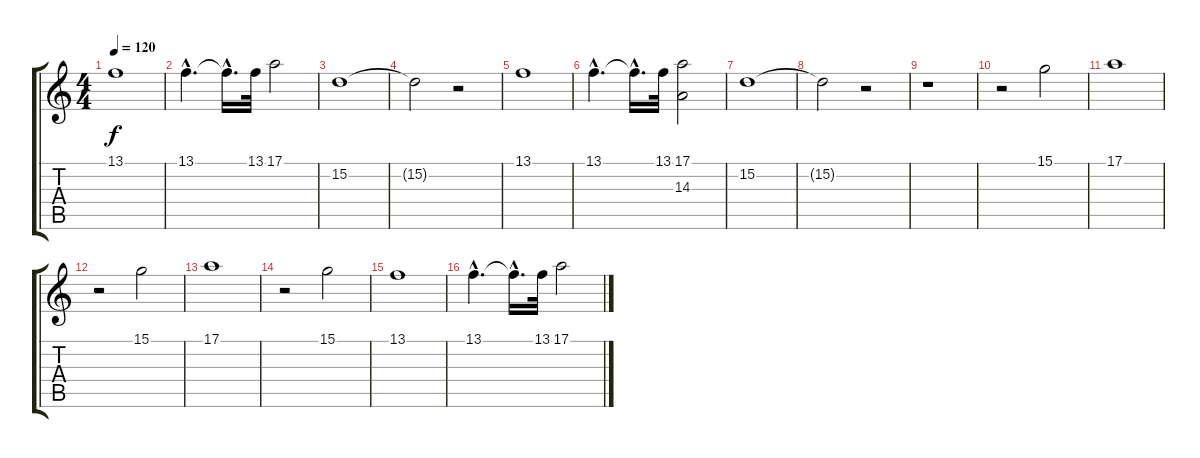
\track "" {instrument panflute}
\staff {score tabs}
\tuning (E4 B3 G3 D3 A2 E2) {hide}
\ts (4 4)
\tempo 120
\clef g2
\ks c
13.1.1{dy f} |
13.1{hac}.4{d} 13.1{hac t}.16{d} 13.1.32 17.1.2 |
15.2.1 |
15.2{t}.2 r.2 |
13.1.1 |
13.1{hac}.4{d} 13.1{hac t}.16{d} 13.1.32 (17.1 14.3).2 |
15.2.1 |
15.2{t}.2 r.2 |
r.1 |
r.2 15.1.2 |
17.1.1 |
r.2 15.1.2 |
17.1.1 |
r.2 15.1.2 |
13.1.1 |
13.1{hac}.4{d} 13.1{hac t}.16{d} 13.1.32 17.1.2
